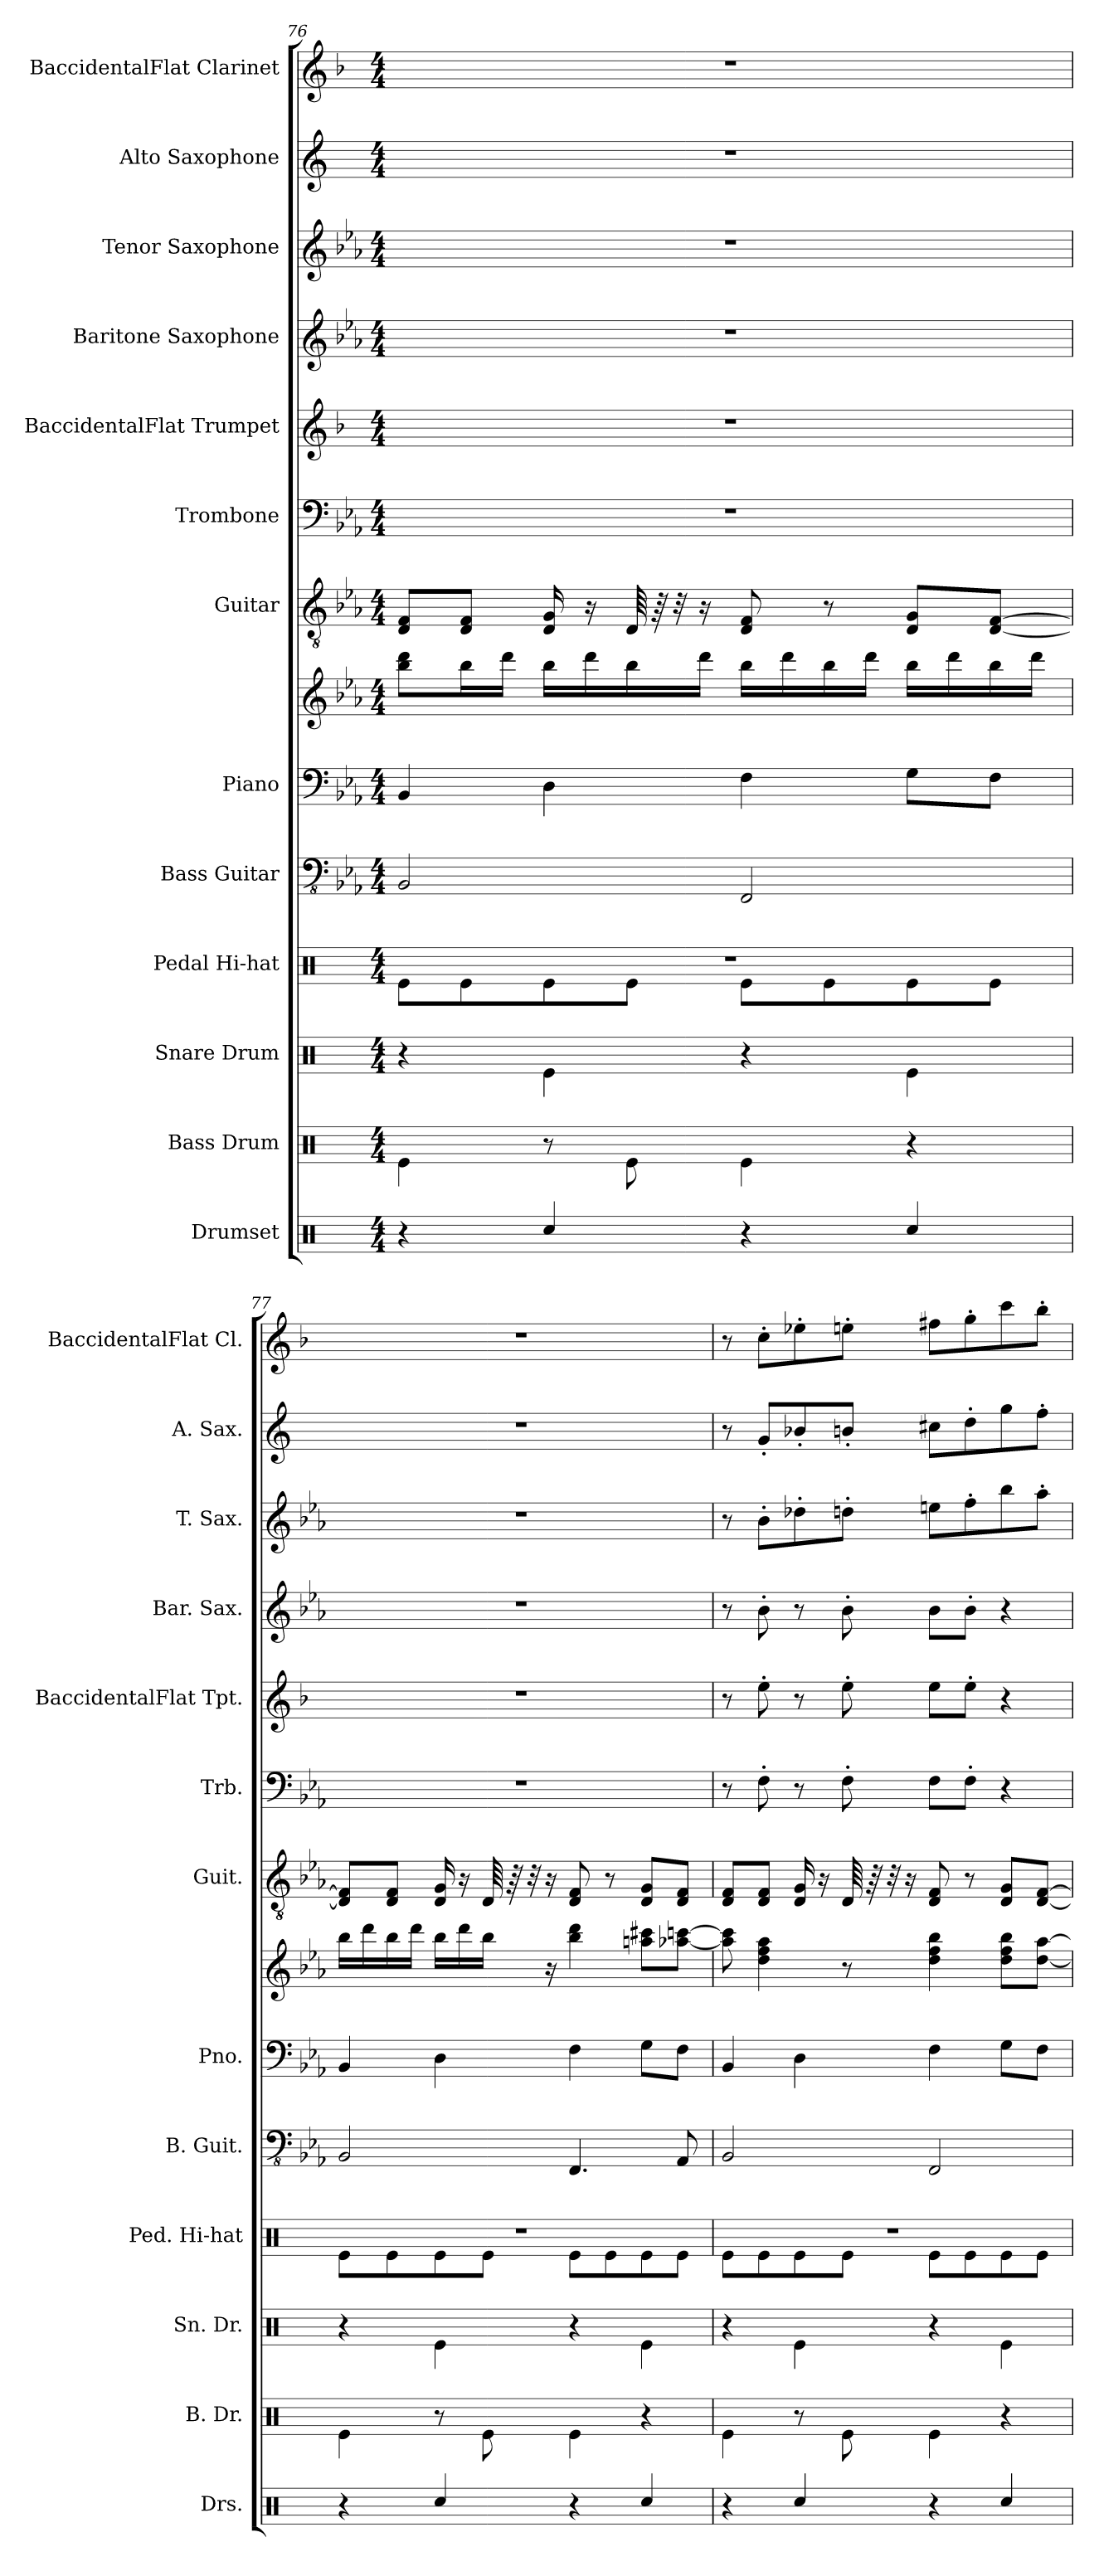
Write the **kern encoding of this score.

**kern	**kern	**kern	**kern	**kern	**kern	**kern	**kern	**kern	**kern	**kern	**kern	**kern	**kern
*part13	*part12	*part11	*part10	*part9	*part8	*part8	*part7	*part6	*part5	*part4	*part3	*part2	*part1
*staff14	*staff13	*staff12	*staff11	*staff10	*staff9	*staff8	*staff7	*staff6	*staff5	*staff4	*staff3	*staff2	*staff1
*I"Drumset	*I"Bass Drum	*I"Snare Drum	*I"Pedal Hi-hat	*I"Bass Guitar	*I"Piano	*	*I"Guitar	*I"Trombone	*I"BaccidentalFlat Trumpet	*I"Baritone Saxophone	*I"Tenor Saxophone	*I"Alto Saxophone	*I"BaccidentalFlat Clarinet
*I'Drs.	*I'B. Dr.	*I'Sn. Dr.	*I'Ped. Hi-hat	*I'B. Guit.	*I'Pno.	*	*I'Guit.	*I'Trb.	*I'BaccidentalFlat Tpt.	*I'Bar. Sax.	*I'T. Sax.	*I'A. Sax.	*I'BaccidentalFlat Cl.
*clefX	*clefX	*clefX	*clefX	*clefFv4	*clefF4	*clefG2	*clefGv2	*clefF4	*clefG2	*clefG2	*clefG2	*clefG2	*clefG2
*	*	*	*	*	*	*	*	*	*ITrd1c2	*ITrd12c21	*ITrd8c14	*ITrd5c9	*ITrd1c2
*k[]	*k[]	*k[]	*k[]	*k[b-e-a-]	*k[b-e-a-]	*k[b-e-a-]	*k[b-e-a-]	*k[b-e-a-]	*k[b-e-a-]	*k[b-e-a-]	*k[b-e-a-]	*k[b-e-a-]	*k[b-e-a-]
*M4/4	*M4/4	*M4/4	*M4/4	*M4/4	*M4/4	*M4/4	*M4/4	*M4/4	*M4/4	*M4/4	*M4/4	*M4/4	*M4/4
=76	=76	=76	=76	=76	=76	=76	=76	=76	=76	=76	=76	=76	=76
*	*	*	*^	*	*	*	*	*	*	*	*	*	*
4r	4Re\	4r	1r	8Re\L	2BBB-/	4BB-/	8bb-\ 8ddd\L	8D/ 8F/L	1r	1r	1r	1r	1r	1r
.	.	.	.	8Re\	.	.	16bb-\L	8D/ 8F/J	.	.	.	.	.	.
.	.	.	.	.	.	.	16ddd\JJ	.	.	.	.	.	.	.
4Rcc/	8r	4Re\	.	8Re\	.	4D\	16bb-\LL	16D/ 16G/	.	.	.	.	.	.
.	.	.	.	.	.	.	16ddd\	16r	.	.	.	.	.	.
.	8Re\	.	.	8Re\J	.	.	16bb-\	64D/	.	.	.	.	.	.
.	.	.	.	.	.	.	.	64r	.	.	.	.	.	.
.	.	.	.	.	.	.	.	32r	.	.	.	.	.	.
.	.	.	.	.	.	.	16ddd\JJ	16r	.	.	.	.	.	.
4r	4Re\	4r	.	8Re\L	2FFF/	4F\	16bb-\LL	8D/ 8F/	.	.	.	.	.	.
.	.	.	.	.	.	.	16ddd\	.	.	.	.	.	.	.
.	.	.	.	8Re\	.	.	16bb-\	8r	.	.	.	.	.	.
.	.	.	.	.	.	.	16ddd\JJ	.	.	.	.	.	.	.
4Rcc/	4r	4Re\	.	8Re\	.	8G\L	16bb-\LL	8D/ 8G/L	.	.	.	.	.	.
.	.	.	.	.	.	.	16ddd\	.	.	.	.	.	.	.
.	.	.	.	8Re\J	.	8F\J	16bb-\	[8D/ [8F/J	.	.	.	.	.	.
.	.	.	.	.	.	.	16ddd\JJ	.	.	.	.	.	.	.
!!LO:PB:g=z
=77	=77	=77	=77	=77	=77	=77	=77	=77	=77	=77	=77	=77	=77	=77
4r	4Re\	4r	1r	8Re\L	2BBB-/	4BB-/	16bb-\LL	8D/] 8F/]L	1r	1r	1r	1r	1r	1r
.	.	.	.	.	.	.	16ddd\	.	.	.	.	.	.	.
.	.	.	.	8Re\	.	.	16bb-\	8D/ 8F/J	.	.	.	.	.	.
.	.	.	.	.	.	.	16ddd\JJ	.	.	.	.	.	.	.
4Rcc/	8r	4Re\	.	8Re\	.	4D\	16bb-\LL	16D/ 16G/	.	.	.	.	.	.
.	.	.	.	.	.	.	16ddd\	16r	.	.	.	.	.	.
.	8Re\	.	.	8Re\J	.	.	16bb-\JJ	64D/	.	.	.	.	.	.
.	.	.	.	.	.	.	.	64r	.	.	.	.	.	.
.	.	.	.	.	.	.	.	32r	.	.	.	.	.	.
.	.	.	.	.	.	.	16r	16r	.	.	.	.	.	.
4r	4Re\	4r	.	8Re\L	4.FFF/	4F\	4bb-\ 4ddd\	8D/ 8F/	.	.	.	.	.	.
.	.	.	.	8Re\	.	.	.	8r	.	.	.	.	.	.
4Rcc/	4r	4Re\	.	8Re\	.	8G\L	8aan\ 8ccc#X\L	8D/ 8G/L	.	.	.	.	.	.
.	.	.	.	8Re\J	8AAA-/	8F\J	[8aa-X\ [8cccn\J	8D/ 8F/J	.	.	.	.	.	.
=78	=78	=78	=78	=78	=78	=78	=78	=78	=78	=78	=78	=78	=78	=78
4r	4Re\	4r	1r	8Re\L	2BBB-/	4BB-/	8aa-\] 8ccc\]	8D/ 8F/L	8r	8r	8r	8r	8r	8r
.	.	.	.	8Re\	.	.	4dd\ 4ff\ 4aa-\	8D/ 8F/J	8F'\	8dd'\	8B-'\	8B-'\L	8B-'/L	8b-'\L
4Rcc/	8r	4Re\	.	8Re\	.	4D\	.	16D/ 16G/	8r	8r	8r	8d-X'\	8d-X'/	8dd-X'\
.	.	.	.	.	.	.	.	16r	.	.	.	.	.	.
.	8Re\	.	.	8Re\J	.	.	8r	64D/	8F'\	8dd'\	8B-'\	8dn'\J	8dn'/J	8ddn'\J
.	.	.	.	.	.	.	.	64r	.	.	.	.	.	.
.	.	.	.	.	.	.	.	32r	.	.	.	.	.	.
.	.	.	.	.	.	.	.	16r	.	.	.	.	.	.
4r	4Re\	4r	.	8Re\L	2FFF/	4F\	4dd\ 4ff\ 4bb-\	8D/ 8F/	8F\L	8dd\L	8B-\L	8en\L	8en\L	8een\L
.	.	.	.	8Re\	.	.	.	8r	8F'\J	8dd'\J	8B-'\J	8f'\	8f'\	8ff'\
4Rcc/	4r	4Re\	.	8Re\	.	8G\L	8dd\ 8ff\ 8bb-\L	8D/ 8G/L	4r	4r	4r	8b-\	8b-\	8bb-\
.	.	.	.	8Re\J	.	8F\J	[8dd\ [8aa-\J	[8D/ [8F/J	.	.	.	8a-'\J	8a-'\J	8aa-'\J
*	*	*	*v	*v	*	*	*	*	*	*	*	*	*	*
=	=	=	=	=	=	=	=	=	=	=	=	=	=
*-	*-	*-	*-	*-	*-	*-	*-	*-	*-	*-	*-	*-	*-
